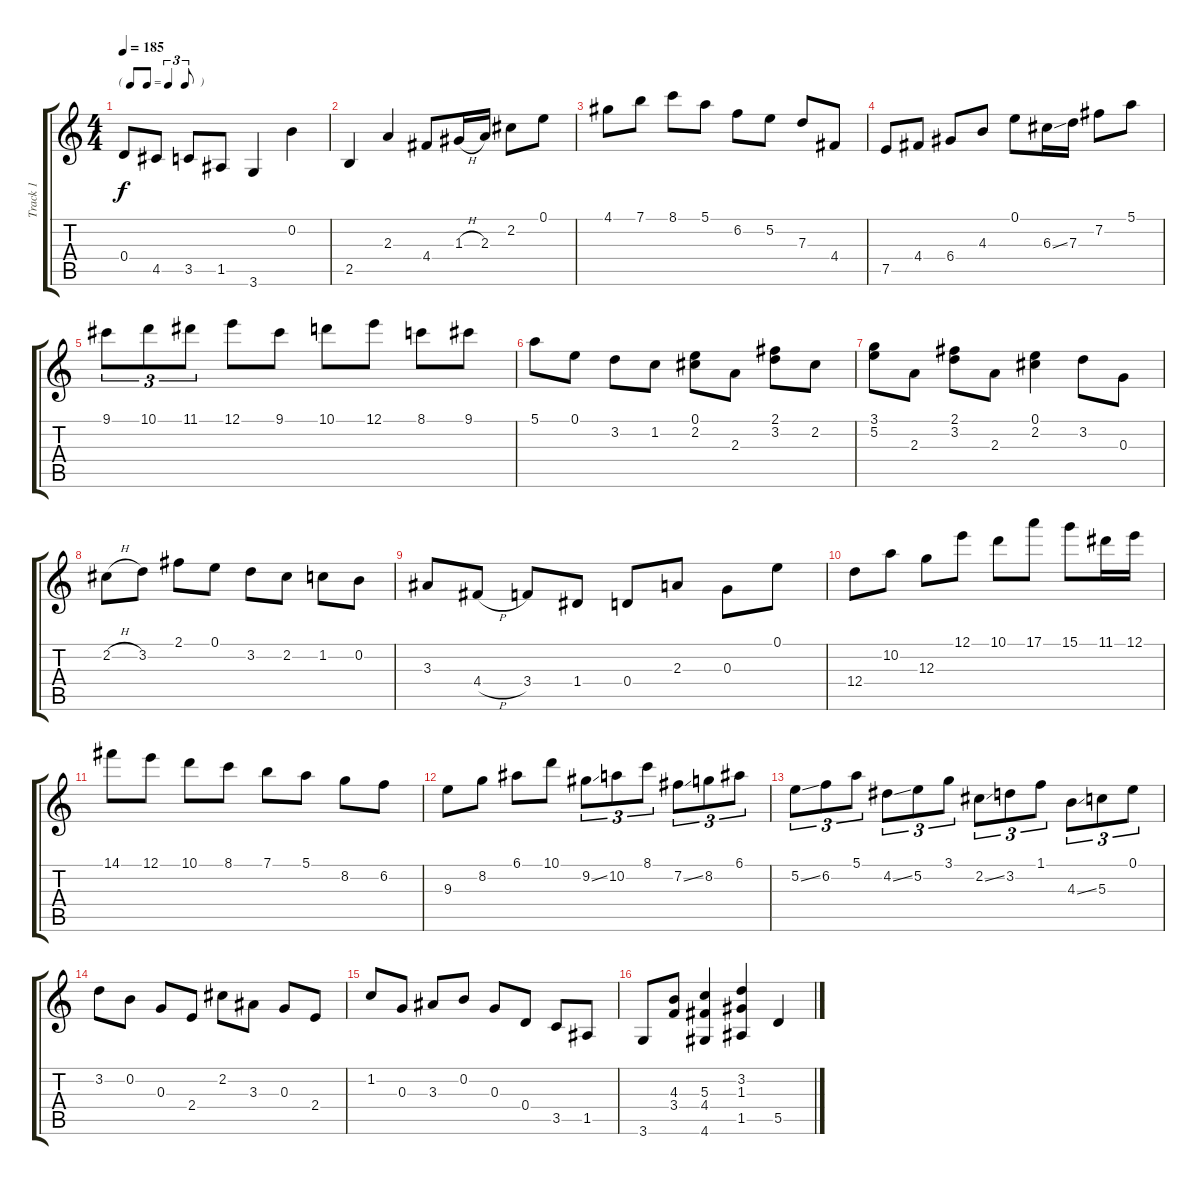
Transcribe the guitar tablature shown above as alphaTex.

\track ("Track 1" "Track 1") {instrument acousticguitarnylon}
\staff {score tabs}
\tuning (E4 B3 G3 D3 A2 E2) {hide}
\ts (4 4)
\tf triplet8th
\tempo 185
\clef g2
\ks c
0.4.8{dy f} 4.5.8 3.5.8 1.5.8 3.6.4 0.2.4 |
2.5.4 2.3.4 4.4.8 1.3{h}.16 2.3.16 2.2.8 0.1.8 |
4.1.8 7.1.8 8.1.8 5.1.8 6.2.8 5.2.8 7.3.8 4.4.8 |
7.5.8 4.4.8 6.4.8 4.3.8 0.1.8 6.3{ss}.16 7.3.16 7.2.8 5.1.8 |
9.1.8{tu (3 2)} 10.1.8{tu (3 2)} 11.1.8{tu (3 2)} 12.1.8 9.1.8 10.1.8 12.1.8 8.1.8 9.1.8 |
5.1.8 0.1.8 3.2.8 1.2.8 (0.1 2.2).8 2.3.8 (2.1 3.2).8 2.2.8 |
(3.1 5.2).8 2.3.8 (2.1 3.2).8 2.3.8 (0.1 2.2).4 3.2.8 0.3.8 |
2.2{h}.8 3.2.8 2.1.8 0.1.8 3.2.8 2.2.8 1.2.8 0.2.8 |
3.3.8 4.4{h}.8 3.4.8 1.4.8 0.4.8 2.3.8 0.3.8 0.1.8 |
12.4.8 10.2.8 12.3.8 12.1.8 10.1.8 17.1.8 15.1.8 11.1.16 12.1.16 |
14.1.8 12.1.8 10.1.8 8.1.8 7.1.8 5.1.8 8.2.8 6.2.8 |
9.3.8 8.2.8 6.1.8 10.1.8 9.2{ss}.8{tu (3 2)} 10.2.8{tu (3 2)} 8.1.8{tu (3 2)} 7.2{ss}.8{tu (3 2)} 8.2.8{tu (3 2)} 6.1.8{tu (3 2)} |
5.2{ss}.8{tu (3 2)} 6.2.8{tu (3 2)} 5.1.8{tu (3 2)} 4.2{ss}.8{tu (3 2)} 5.2.8{tu (3 2)} 3.1.8{tu (3 2)} 2.2{ss}.8{tu (3 2)} 3.2.8{tu (3 2)} 1.1.8{tu (3 2)} 4.3{ss}.8{tu (3 2)} 5.3.8{tu (3 2)} 0.1.8{tu (3 2)} |
3.2.8 0.2.8 0.3.8 2.4.8 2.2.8 3.3.8 0.3.8 2.4.8 |
1.2.8 0.3.8 3.3.8 0.2.8 0.3.8 0.4.8 3.5.8 1.5.8 |
3.6.8 (4.3 3.4).8 (5.3 4.4 4.6).4 (3.2 1.3 1.5).4 5.5.4
